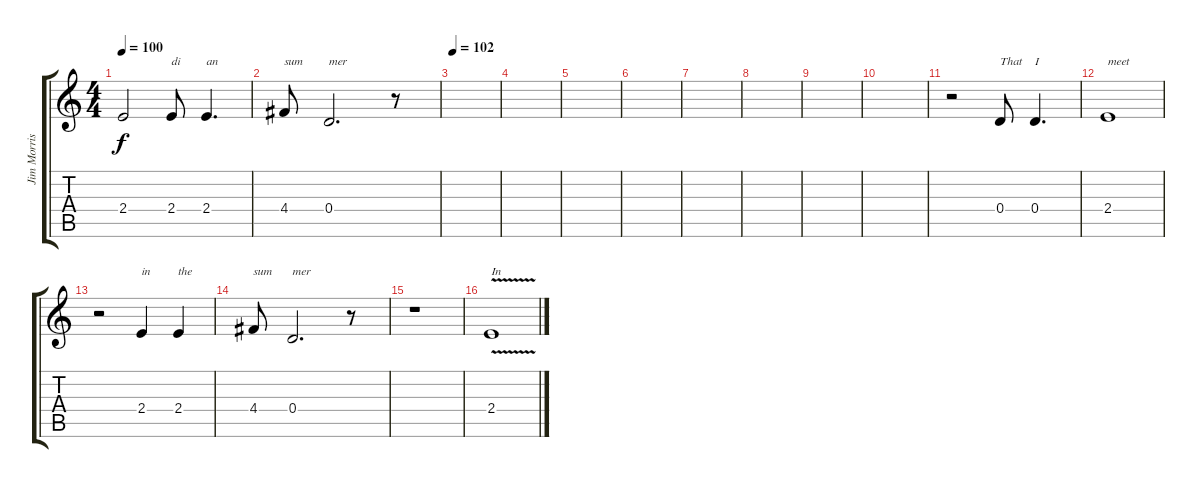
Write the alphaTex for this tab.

\track ("Jim Morrison - Vocals" "Jim Morris") {instrument electricguitarclean}
\staff {score tabs}
\tuning (E4 B3 G3 D3 A2 E2) {hide}
\ts (4 4)
\tempo 100
\clef g2
\ks c
2.4{t}.2{dy f} 2.4.8{txt "di"} 2.4.4{d txt "an"} |
4.4.8{txt "sum"} 0.4.2{d txt "mer"} r.8 |
\tempo 102
|
|
|
|
|
|
|
|
r.2 0.4.8{txt "That"} 0.4.4{d txt "I"} |
2.4.1{txt "meet"} |
r.2 2.4.4{txt "in"} 2.4.4{txt "the"} |
4.4.8{txt "sum"} 0.4.2{d txt "mer"} r.8 |
r.1 |
2.4{v}.1{txt "In"}
